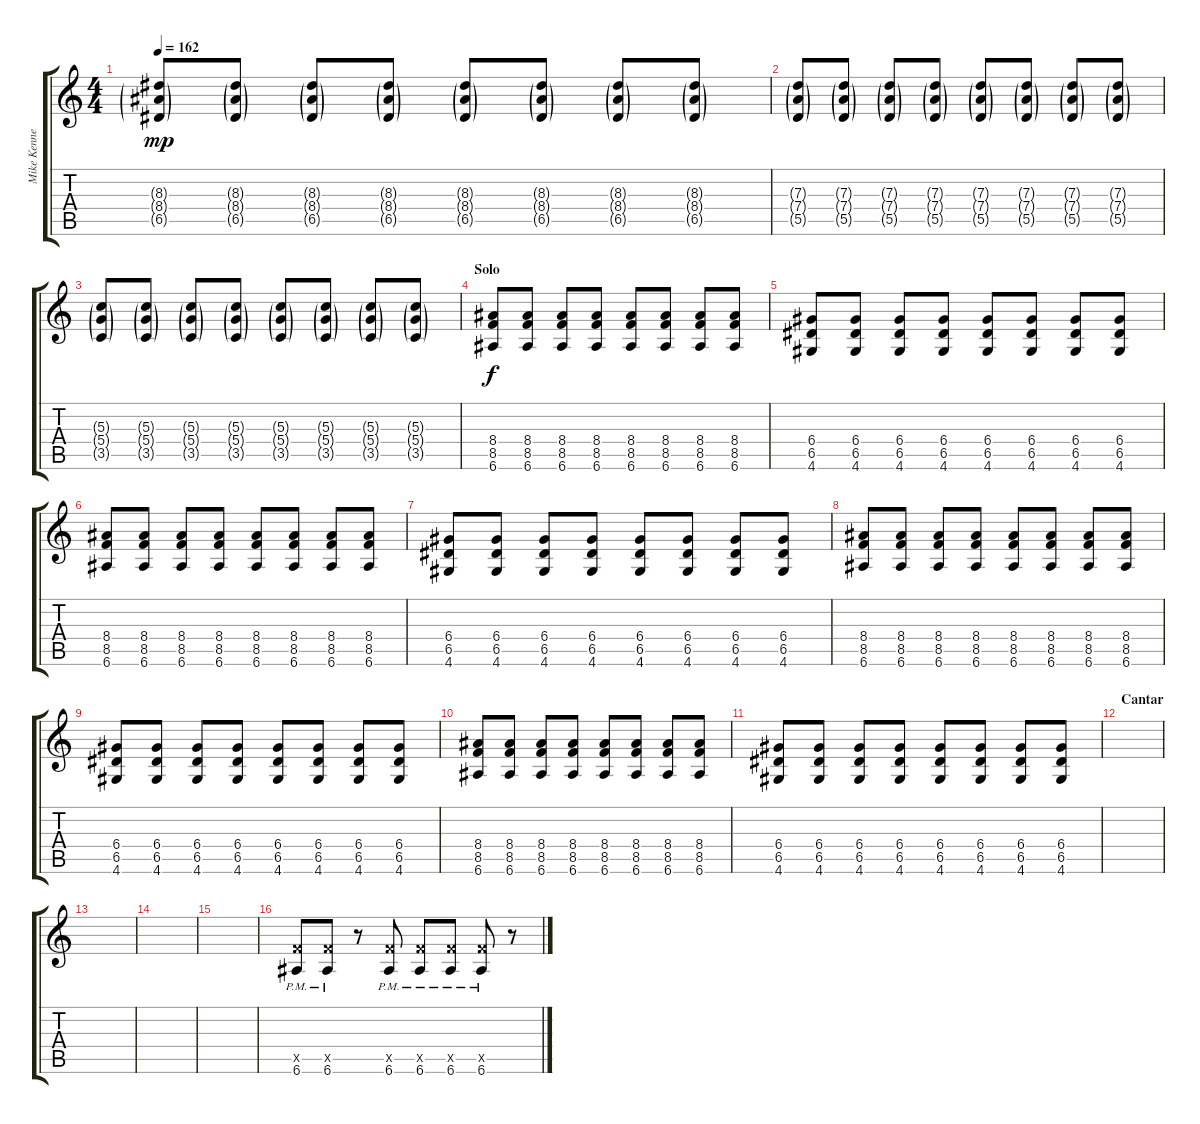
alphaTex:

\track ("Mike Kennerty" "Mike Kenne") {instrument distortionguitar}
\staff {score tabs}
\tuning (E4 B3 G3 D3 A2 E2) {hide}
\ts (4 4)
\tempo 162
\clef g2
\ks c
(8.3{g} 8.4{g} 6.5{g}).8{dy mp} (8.3{g} 8.4{g} 6.5{g}).8 (8.3{g} 8.4{g} 6.5{g}).8 (8.3{g} 8.4{g} 6.5{g}).8 (8.3{g} 8.4{g} 6.5{g}).8 (8.3{g} 8.4{g} 6.5{g}).8 (8.3{g} 8.4{g} 6.5{g}).8 (8.3{g} 8.4{g} 6.5{g}).8 |
(7.3{g} 7.4{g} 5.5{g}).8 (7.3{g} 7.4{g} 5.5{g}).8 (7.3{g} 7.4{g} 5.5{g}).8 (7.3{g} 7.4{g} 5.5{g}).8 (7.3{g} 7.4{g} 5.5{g}).8 (7.3{g} 7.4{g} 5.5{g}).8 (7.3{g} 7.4{g} 5.5{g}).8 (7.3{g} 7.4{g} 5.5{g}).8 |
(5.3{g} 5.4{g} 3.5{g}).8 (5.3{g} 5.4{g} 3.5{g}).8 (5.3{g} 5.4{g} 3.5{g}).8 (5.3{g} 5.4{g} 3.5{g}).8 (5.3{g} 5.4{g} 3.5{g}).8 (5.3{g} 5.4{g} 3.5{g}).8 (5.3{g} 5.4{g} 3.5{g}).8 (5.3{g} 5.4{g} 3.5{g}).8 |
\section ("" "Solo")
(8.4 8.5 6.6).8{dy f} (8.4 8.5 6.6).8 (8.4 8.5 6.6).8 (8.4 8.5 6.6).8 (8.4 8.5 6.6).8 (8.4 8.5 6.6).8 (8.4 8.5 6.6).8 (8.4 8.5 6.6).8 |
(6.4 6.5 4.6).8 (6.4 6.5 4.6).8 (6.4 6.5 4.6).8 (6.4 6.5 4.6).8 (6.4 6.5 4.6).8 (6.4 6.5 4.6).8 (6.4 6.5 4.6).8 (6.4 6.5 4.6).8 |
(8.4 8.5 6.6).8 (8.4 8.5 6.6).8 (8.4 8.5 6.6).8 (8.4 8.5 6.6).8 (8.4 8.5 6.6).8 (8.4 8.5 6.6).8 (8.4 8.5 6.6).8 (8.4 8.5 6.6).8 |
(6.4 6.5 4.6).8 (6.4 6.5 4.6).8 (6.4 6.5 4.6).8 (6.4 6.5 4.6).8 (6.4 6.5 4.6).8 (6.4 6.5 4.6).8 (6.4 6.5 4.6).8 (6.4 6.5 4.6).8 |
(8.4 8.5 6.6).8 (8.4 8.5 6.6).8 (8.4 8.5 6.6).8 (8.4 8.5 6.6).8 (8.4 8.5 6.6).8 (8.4 8.5 6.6).8 (8.4 8.5 6.6).8 (8.4 8.5 6.6).8 |
(6.4 6.5 4.6).8 (6.4 6.5 4.6).8 (6.4 6.5 4.6).8 (6.4 6.5 4.6).8 (6.4 6.5 4.6).8 (6.4 6.5 4.6).8 (6.4 6.5 4.6).8 (6.4 6.5 4.6).8 |
(8.4 8.5 6.6).8 (8.4 8.5 6.6).8 (8.4 8.5 6.6).8 (8.4 8.5 6.6).8 (8.4 8.5 6.6).8 (8.4 8.5 6.6).8 (8.4 8.5 6.6).8 (8.4 8.5 6.6).8 |
(6.4 6.5 4.6).8 (6.4 6.5 4.6).8 (6.4 6.5 4.6).8 (6.4 6.5 4.6).8 (6.4 6.5 4.6).8 (6.4 6.5 4.6).8 (6.4 6.5 4.6).8 (6.4 6.5 4.6).8 |
\section ("" "Cantar")
|
|
|
|
(8.5{x} 6.6{pm}).8 (8.5{x} 6.6{pm}).8 r.8 (8.5{x} 6.6{pm}).8 (8.5{x} 6.6{pm}).8 (8.5{x} 6.6{pm}).8 (8.5{x} 6.6{pm}).8 r.8
